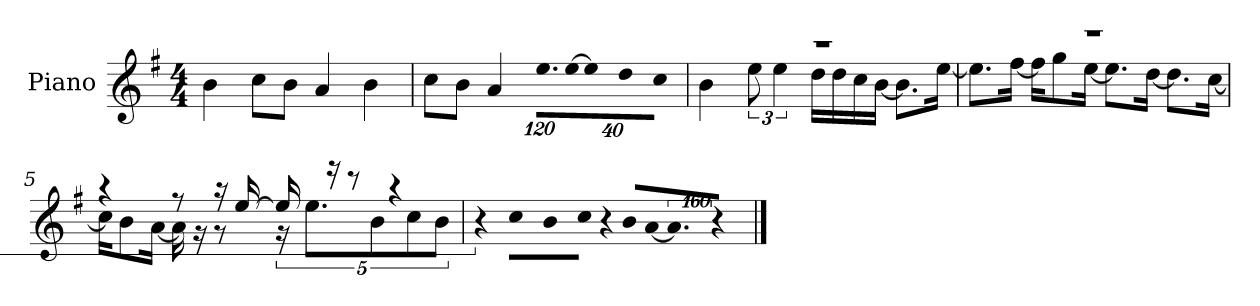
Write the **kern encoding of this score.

**kern
*part1
*staff1
*I"Piano
*I'P-no
*clefG2
*k[f#]
*M4/4
*MM90
=1
4b\
8cc\L
8b\J
4a/
4b\
=2
8cc\L
8b\J
4a/
*Xbrackettup
!LO:N:vis=16.
960%103ee\LL
!LO:N:vis=32
[640%23ee\JK
!LO:N:vis=8
960%137ee\]
!LO:N:vis=16
1920%137dd\K
!LO:N:vis=8
960%137cc\J
=3
*^
1r	4b\
*	*brackettup
.	12ee\
.	6ee\
.	16dd\LL
.	16dd\
.	16cc\
.	[16b\JJ
.	8.b\L]
.	[16ee\Jk
=4	=4
1r	8.ee\L]
.	[16ff#\Jk
.	16ff#\KL]
.	8gg\
.	[16ee\Jk
.	8.ee\L]
.	[16dd\Jk
.	8.dd\L]
.	[16cc\Jk
!!LO:LB:g=z	!!
=5	=5
4r	16cc\KL]
.	8b\
.	[16a\Jk
8r	16a\]
.	16r
16r	8r
[16ee/	.
16ee/]	20r
.	10.ee\L
16r	.
8r	.
.	10b\
4r	.
.	10cc\
.	10b\J
=6	=6
!LO:N:vis=8	!
*v	*v
960%137r
!LO:N:vis=8
960%137cc\L
!LO:N:vis=8
960%137b\
!LO:N:vis=16
1920%137cc\Jk
!LO:N:vis=16
1920%137r
!LO:N:vis=16
1920%137b/LL
!LO:N:vis=16
[1920%137a/J
!LO:N:vis=8.
640%137a/J]
!LO:N:vis=16
1920%137r
==
*-
